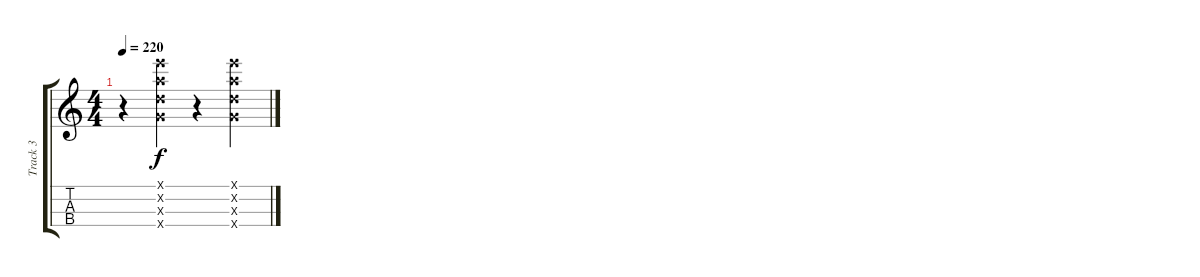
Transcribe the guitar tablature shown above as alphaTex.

\track ("Track 3" "Track 3") {instrument acousticguitarnylon}
\staff {score tabs}
\tuning (E5 A4 D4 G3) {hide}
\ts (4 4)
\tempo 220
\clef g2
\ks c
r.4{dy f} (0.1{x} 0.2{x} 0.3{x} 0.4{x}).4 r.4 (0.1{x} 0.2{x} 0.3{x} 0.4{x}).4
